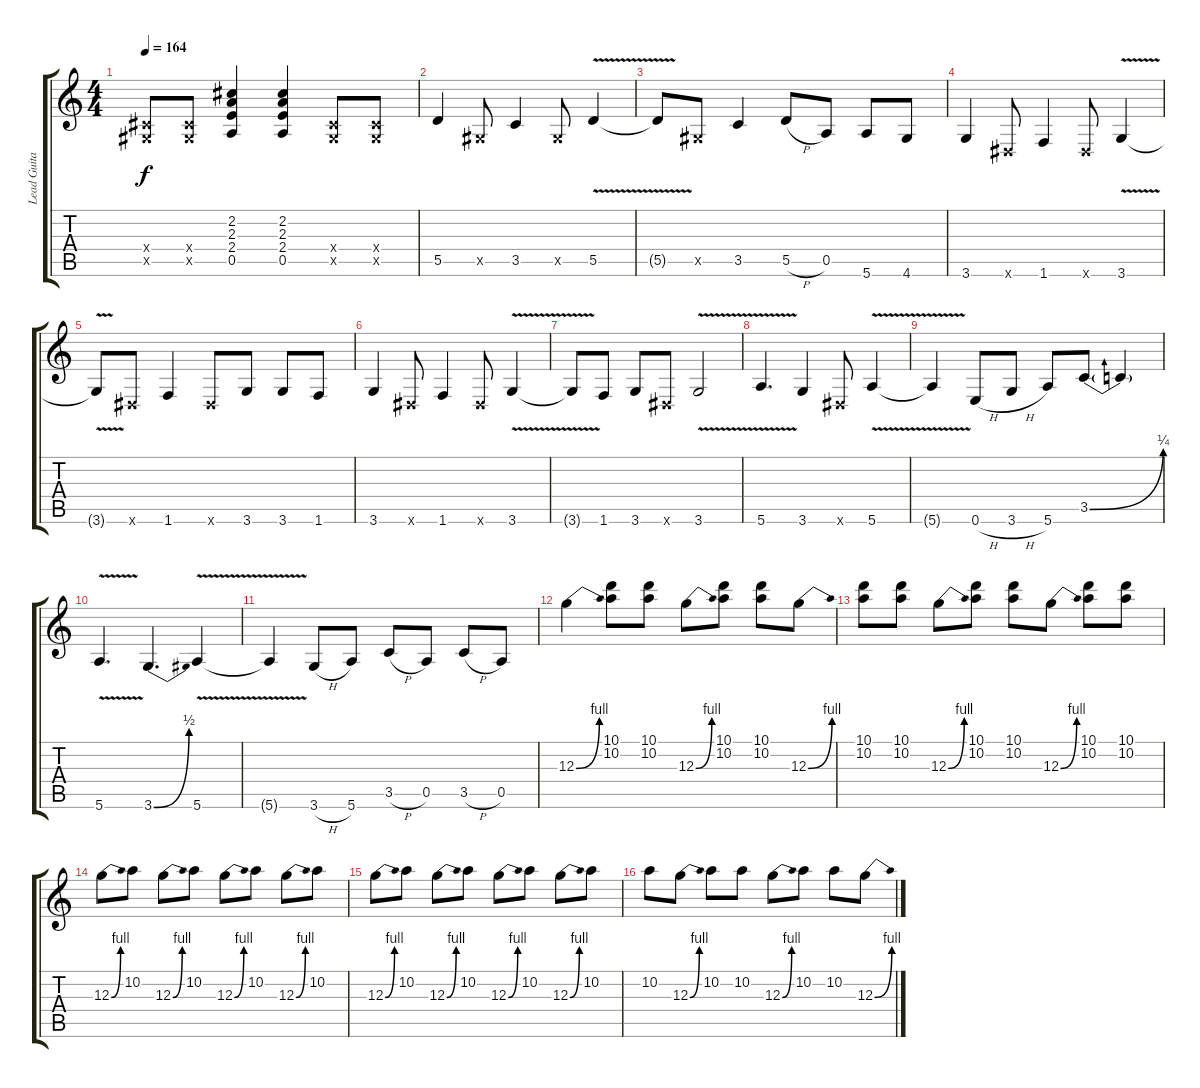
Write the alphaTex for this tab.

\track ("Lead Guitar: Slash" "Lead Guita") {instrument distortionguitar}
\staff {score tabs}
\tuning (E4 B3 G3 D3 A2 E2) {hide}
\ts (4 4)
\tempo 164
\clef g2
\ks c
(-1.4{x} -1.5{x}).8{dy f} (-1.4{x} -1.5{x}).8 (2.2 2.3 2.4 0.5).4 (2.2 2.3 2.4 0.5).4 (-1.4{x} -1.5{x}).8 (-1.4{x} -1.5{x}).8 |
5.5.4 -1.5{x}.8 3.5.4 -1.5{x}.8 5.5{v}.4 |
5.5{t}.8 -1.5{x}.8 3.5.4 5.5{h}.8 0.5.8 5.6.8 4.6.8 |
3.6.4 -1.6{x}.8 1.6.4 -1.6{x}.8 3.6{v}.4 |
3.6{t}.8 -1.6{x}.8 1.6.4 -1.6{x}.8 3.6.8 3.6.8 1.6.8 |
3.6.4 -1.6{x}.8 1.6.4 -1.6{x}.8 3.6{v}.4 |
3.6{t}.8 1.6.8 3.6.8 -1.6{x}.8 3.6{v}.2 |
5.6{v}.4{d} 3.6.4 -1.6{x}.8 5.6{v}.4 |
5.6{t}.4 0.6{h}.8 3.6{h}.8 5.6.8 3.5{be (bend 0 0 60 1)}.8 3.5{t}.4 |
5.6{v}.4{d} 3.6{be (bend 0 0 60 2)}.4{d} 5.6{v}.4 |
5.6{t}.4 3.6{h}.8 5.6.8 3.5{h}.8 0.5.8 3.5{h}.8 0.5.8 |
12.3{be (bend 0 0 60 4)}.4{instrument overdrivenguitar} (10.1 10.2).8 (10.1 10.2).8 12.3{be (bend 0 0 60 4)}.8 (10.1 10.2).8 (10.1 10.2).8 12.3{be (bend 0 0 60 4)}.8 |
(10.1 10.2).8 (10.1 10.2).8 12.3{be (bend 0 0 60 4)}.8 (10.1 10.2).8 (10.1 10.2).8 12.3{be (bend 0 0 60 4)}.8 (10.1 10.2).8 (10.1 10.2).8 |
12.3{be (bend 0 0 60 4)}.8 10.2.8 12.3{be (bend 0 0 60 4)}.8 10.2.8 12.3{be (bend 0 0 60 4)}.8 10.2.8 12.3{be (bend 0 0 60 4)}.8 10.2.8 |
12.3{be (bend 0 0 60 4)}.8 10.2.8 12.3{be (bend 0 0 60 4)}.8 10.2.8 12.3{be (bend 0 0 60 4)}.8 10.2.8 12.3{be (bend 0 0 60 4)}.8 10.2.8 |
10.2.8 12.3{be (bend 0 0 60 4)}.8 10.2.8 10.2.8 12.3{be (bend 0 0 60 4)}.8 10.2.8 10.2.8 12.3{be (bend 0 0 60 4)}.8
